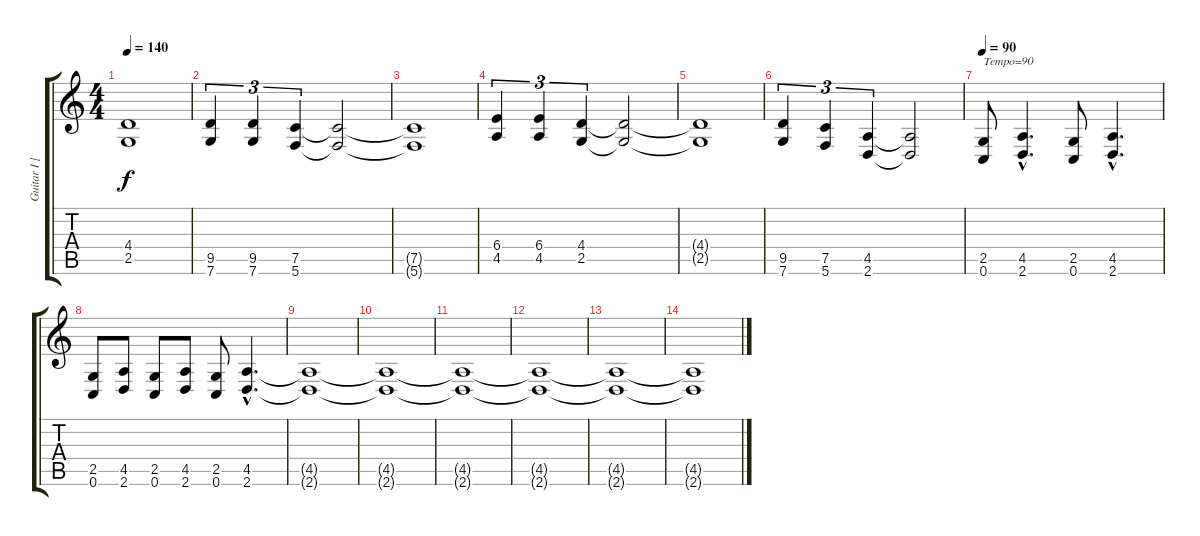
\track ("Guitar I [Adam Agius]" "Guitar I [") {instrument distortionguitar}
\staff {score tabs}
\tuning (C4 G3 Eb3 Bb2 F2 C2) {hide}
\ts (4 4)
\tempo 140
\clef g2
\ks c
(4.4{t} 2.5{t}).1{dy f} |
(9.5 7.6).4{tu (3 2)} (9.5 7.6).4{tu (3 2)} (7.5 5.6).4{tu (3 2)} (7.5{t} 5.6{t}).2 |
(7.5{t} 5.6{t}).1 |
(6.4 4.5).4{tu (3 2)} (6.4 4.5).4{tu (3 2)} (4.4 2.5).4{tu (3 2)} (4.4{t} 2.5{t}).2 |
(4.4{t} 2.5{t}).1 |
(9.5 7.6).4{tu (3 2)} (7.5 5.6).4{tu (3 2)} (4.5 2.6).4{tu (3 2)} (4.5{t} 2.6{t}).2 |
\tempo 90
(2.5 0.6).8{txt "Tempo=90"} (4.5{hac} 2.6{hac}).4{d} (2.5 0.6).8 (4.5{hac} 2.6{hac}).4{d} |
(2.5 0.6).8 (4.5 2.6).8 (2.5 0.6).8 (4.5 2.6).8 (2.5 0.6).8 (4.5{hac} 2.6{hac}).4{d} |
(4.5{t} 2.6{t}).1 |
(4.5{t} 2.6{t}).1 |
(4.5{t} 2.6{t}).1 |
(4.5{t} 2.6{t}).1 |
(4.5{t} 2.6{t}).1 |
(4.5{t} 2.6{t}).1
